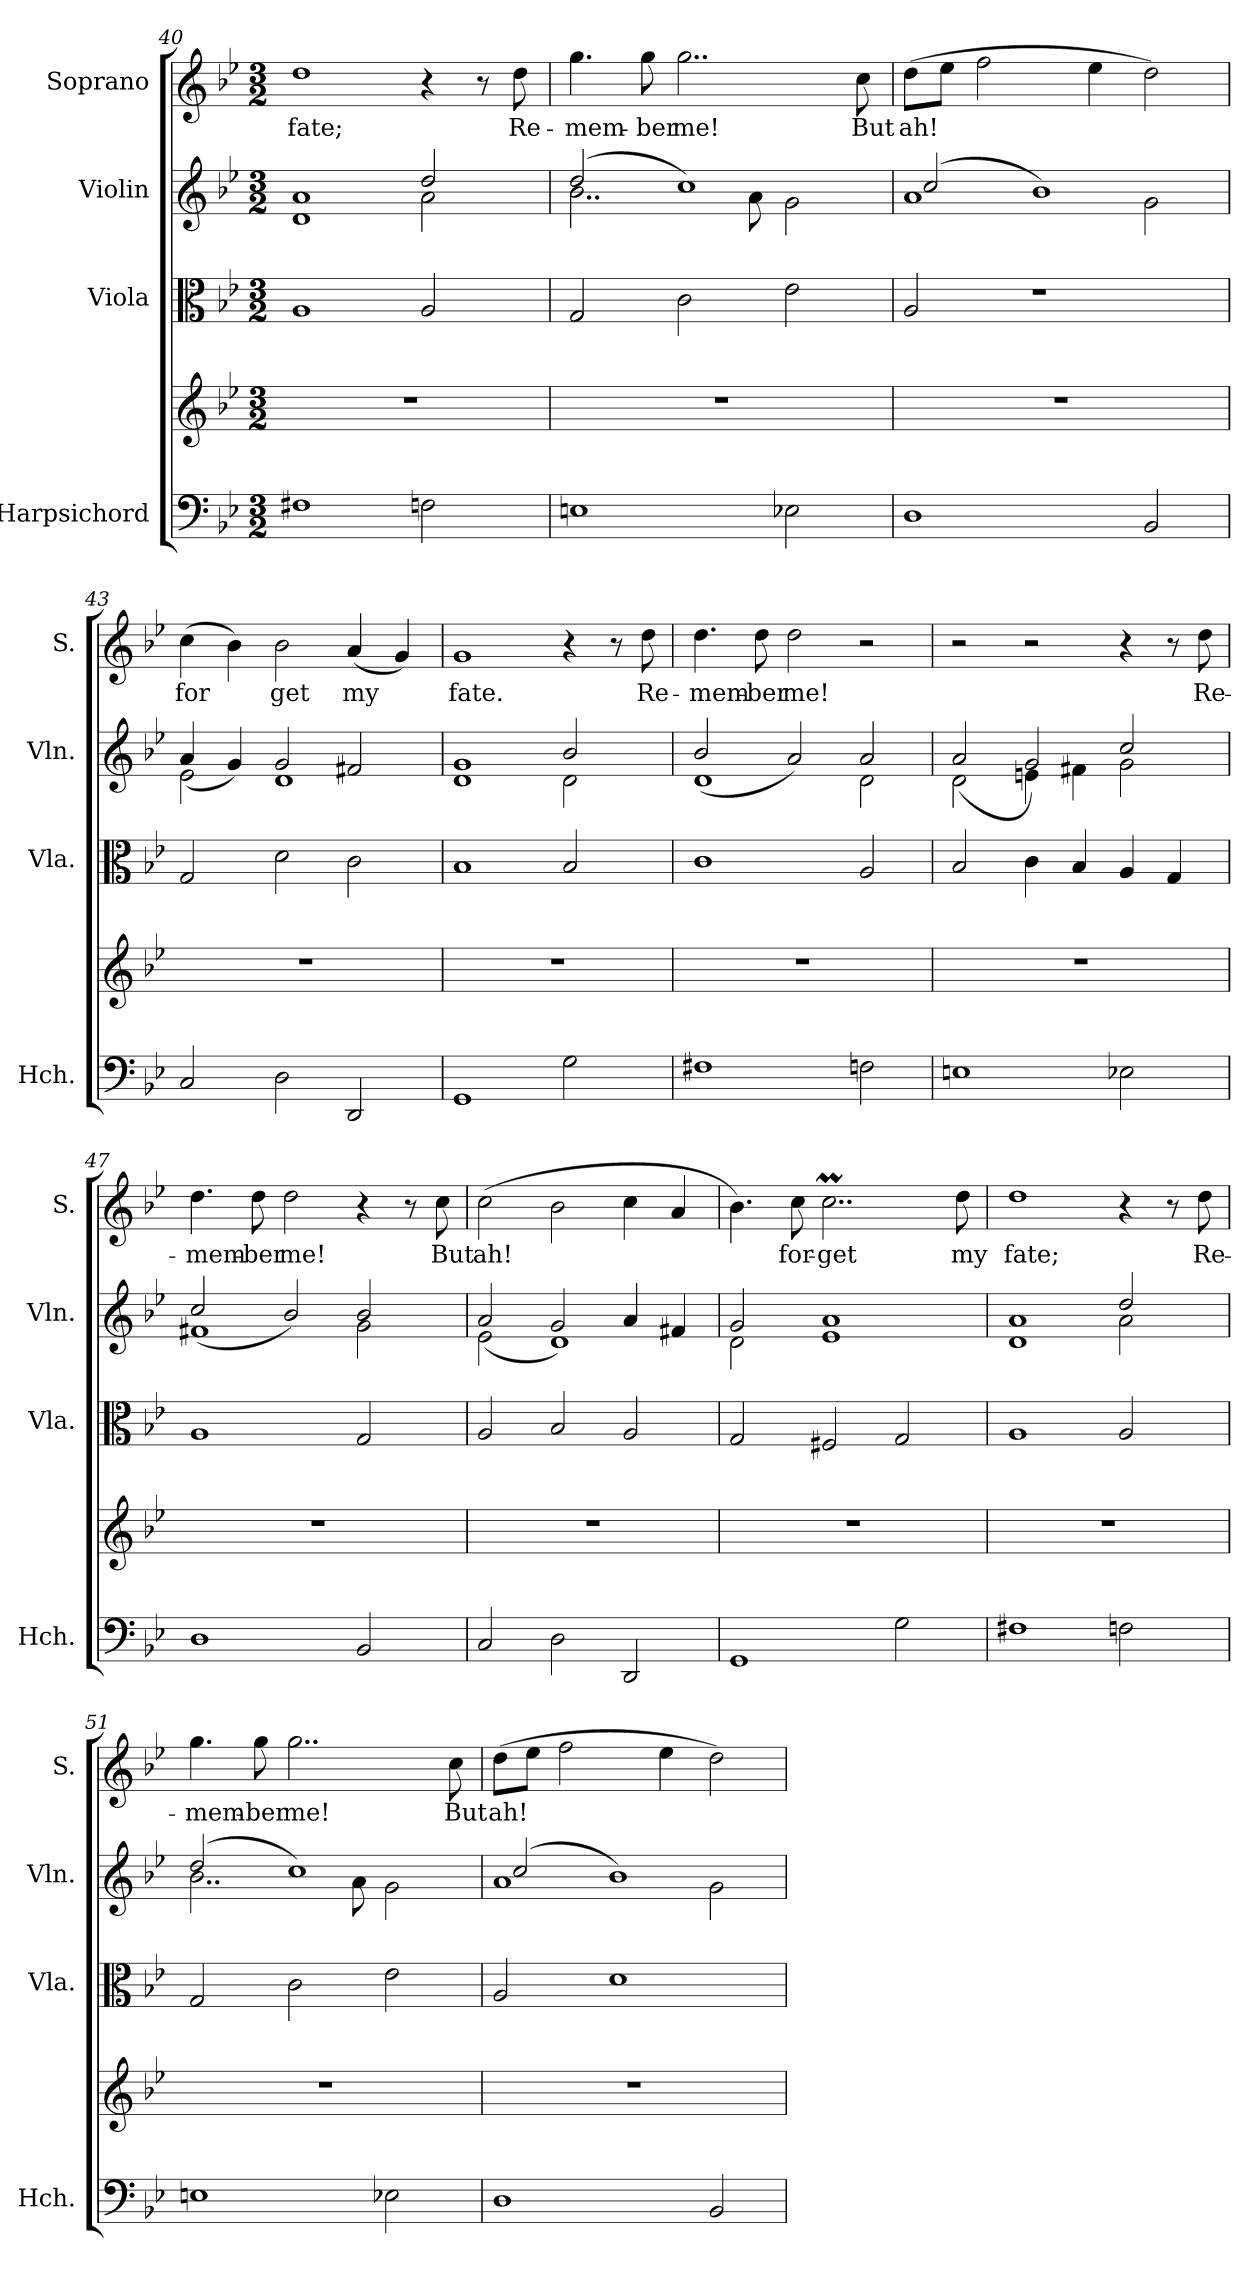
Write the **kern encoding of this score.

**kern	**kern	**kern	**kern	**kern	**text
*part4	*part4	*part3	*part2	*part1	*part1
*staff5	*staff4	*staff3	*staff2	*staff1	*staff1
*I"Harpsichord	*	*I"Viola	*I"Violin	*I"Soprano	*
*I'Hch.	*	*I'Vla.	*I'Vln.	*I'S.	*
*clefF4	*clefG2	*clefC3	*clefG2	*clefG2	*
*k[b-e-]	*k[b-e-]	*k[b-e-]	*k[b-e-]	*k[b-e-]	*
*M3/2	*M3/2	*M3/2	*M3/2	*M3/2	*
=40	=40	=40	=40	=40	=40
*	*	*	*^	*	*
!	!	!	!	!	!	!LO:LY:b
1F#X	1.r	1A	1d	1a	1dd	fate;
2Fn\	.	2A/	2a\	2dd/	4r	.
.	.	.	.	.	8r	.
!	!	!	!	!	!	!LO:LY:b
.	.	.	.	.	8dd\	Re-
!!LO:PB:g=z
=41	=41	=41	=41	=41	=41	=41
!	!	!	!	!	!	!LO:LY:b
1En	1.r	2G/	2..b-\	(>2dd/	4.gg\	-mem-
!	!	!	!	!	!	!LO:LY:b
.	.	.	.	.	8gg\	-ber
!	!	!	!	!	!	!LO:LY:b
.	.	2c\	.	1cc)	2..gg\	me!
.	.	.	8a\	.	.	.
2E-X\	.	2e-\	2g\	.	.	.
!	!	!	!	!	!	!LO:LY:b
.	.	.	.	.	8cc\	But
=42	=42	=42	=42	=42	=42	=42
!	!	!	!	!	!	!LO:LY:b
1D	1.r	2A/	1a	(>2cc/	(>8dd\L	ah!
.	.	.	.	.	8ee-\J	.
.	.	.	.	.	2ff\	.
.	.	1r	.	1b-)	.	.
.	.	.	.	.	4ee-\	.
2BB-/	.	.	2g\	.	2dd\)	.
=43	=43	=43	=43	=43	=43	=43
!	!	!	!	!	!	!LO:LY:b
2C/	1.r	2G/	2e-\	(>4a/	(>4cc\	for
.	.	.	.	4g/)	4b-\)	.
!	!	!	!	!	!	!LO:LY:b
2D\	.	2d\	1d	2g/	2b-\	get
!	!	!	!	!	!	!LO:LY:b
2DD/	.	2c\	.	2f#X/	(<4a/	my
.	.	.	.	.	4g/)	.
=44	=44	=44	=44	=44	=44	=44
!	!	!	!	!	!	!LO:LY:b
1GG	1.r	1B-	1d	1g	1g	fate.
2G\	.	2B-/	2d\	2b-/	4r	.
.	.	.	.	.	8r	.
!	!	!	!	!	!	!LO:LY:b
.	.	.	.	.	8dd\	Re-
=45	=45	=45	=45	=45	=45	=45
!	!	!	!	!	!	!LO:LY:b
1F#X	1.r	1c	1d	(>2b-/	4.dd\	-mem-
!	!	!	!	!	!	!LO:LY:b
.	.	.	.	.	8dd\	-ber
!	!	!	!	!	!	!LO:LY:b
.	.	.	.	2a/)	2dd\	me!
2Fn\	.	2A/	2d\	2a/	2r	.
!!LO:LB:g=z
=46	=46	=46	=46	=46	=46	=46
1En	1.r	2B-/	2d\	(>2a/	2r	.
.	.	4c\	4en\	2g/)	2r	.
.	.	4B-/	4f#X\	.	.	.
2E-X\	.	4A/	2g\	2cc/	4r	.
.	.	4G/	.	.	8r	.
!	!	!	!	!	!	!LO:LY:b
.	.	.	.	.	8dd\	Re-
=47	=47	=47	=47	=47	=47	=47
!	!	!	!	!	!	!LO:LY:b
1D	1.r	1A	1f#X	(>2cc/	4.dd\	-mem-
!	!	!	!	!	!	!LO:LY:b
.	.	.	.	.	8dd\	-ber
!	!	!	!	!	!	!LO:LY:b
.	.	.	.	2b-/)	2dd\	me!
2BB-/	.	2G/	2g\	2b-/	4r	.
.	.	.	.	.	8r	.
!	!	!	!	!	!	!LO:LY:b
.	.	.	.	.	8cc\	But
=48	=48	=48	=48	=48	=48	=48
!	!	!	!	!	!	!LO:LY:b
2C/	1.r	2A/	2e-\	(>2a/	(>2cc\	ah!
2D\	.	2B-/	1d	2g/)	2b-\	.
2DD/	.	2A/	.	4a/	4cc\	.
.	.	.	.	4f#X/	4a/	.
=49	=49	=49	=49	=49	=49	=49
1GG	1.r	2G/	2d\	2g/	4.b-\)	.
!	!	!	!	!	!	!LO:LY:b
.	.	.	.	.	8cc\	for-
!	!	!	!	!	!	!LO:LY:b
.	.	2F#X/	1e-	1a	2..ccM\	-get
2G\	.	2G/	.	.	.	.
!	!	!	!	!	!	!LO:LY:b
.	.	.	.	.	8dd\	my
=50	=50	=50	=50	=50	=50	=50
!	!	!	!	!	!	!LO:LY:b
1F#X	1.r	1A	1d	1a	1dd	fate;
2Fn\	.	2A/	2a\	2dd/	4r	.
.	.	.	.	.	8r	.
!	!	!	!	!	!	!LO:LY:b
.	.	.	.	.	8dd\	Re-
!!LO:PB:g=z
=51	=51	=51	=51	=51	=51	=51
!	!	!	!	!	!	!LO:LY:b
1En	1.r	2G/	2..b-\	(>2dd/	4.gg\	-mem-
!	!	!	!	!	!	!LO:LY:b
.	.	.	.	.	8gg\	-ber
!	!	!	!	!	!	!LO:LY:b
.	.	2c\	.	1cc)	2..gg\	me!
.	.	.	8a\	.	.	.
2E-X\	.	2e-\	2g\	.	.	.
!	!	!	!	!	!	!LO:LY:b
.	.	.	.	.	8cc\	But
=52	=52	=52	=52	=52	=52	=52
!	!	!	!	!	!	!LO:LY:b
1D	1.r	2A/	1a	(>2cc/	(>8dd\L	ah!
.	.	.	.	.	8ee-\J	.
.	.	.	.	.	2ff\	.
.	.	1d	.	1b-)	.	.
.	.	.	.	.	4ee-\	.
2BB-/	.	.	2g\	.	2dd\)	.
*	*	*	*v	*v	*	*
=	=	=	=	=	=
*-	*-	*-	*-	*-	*-
